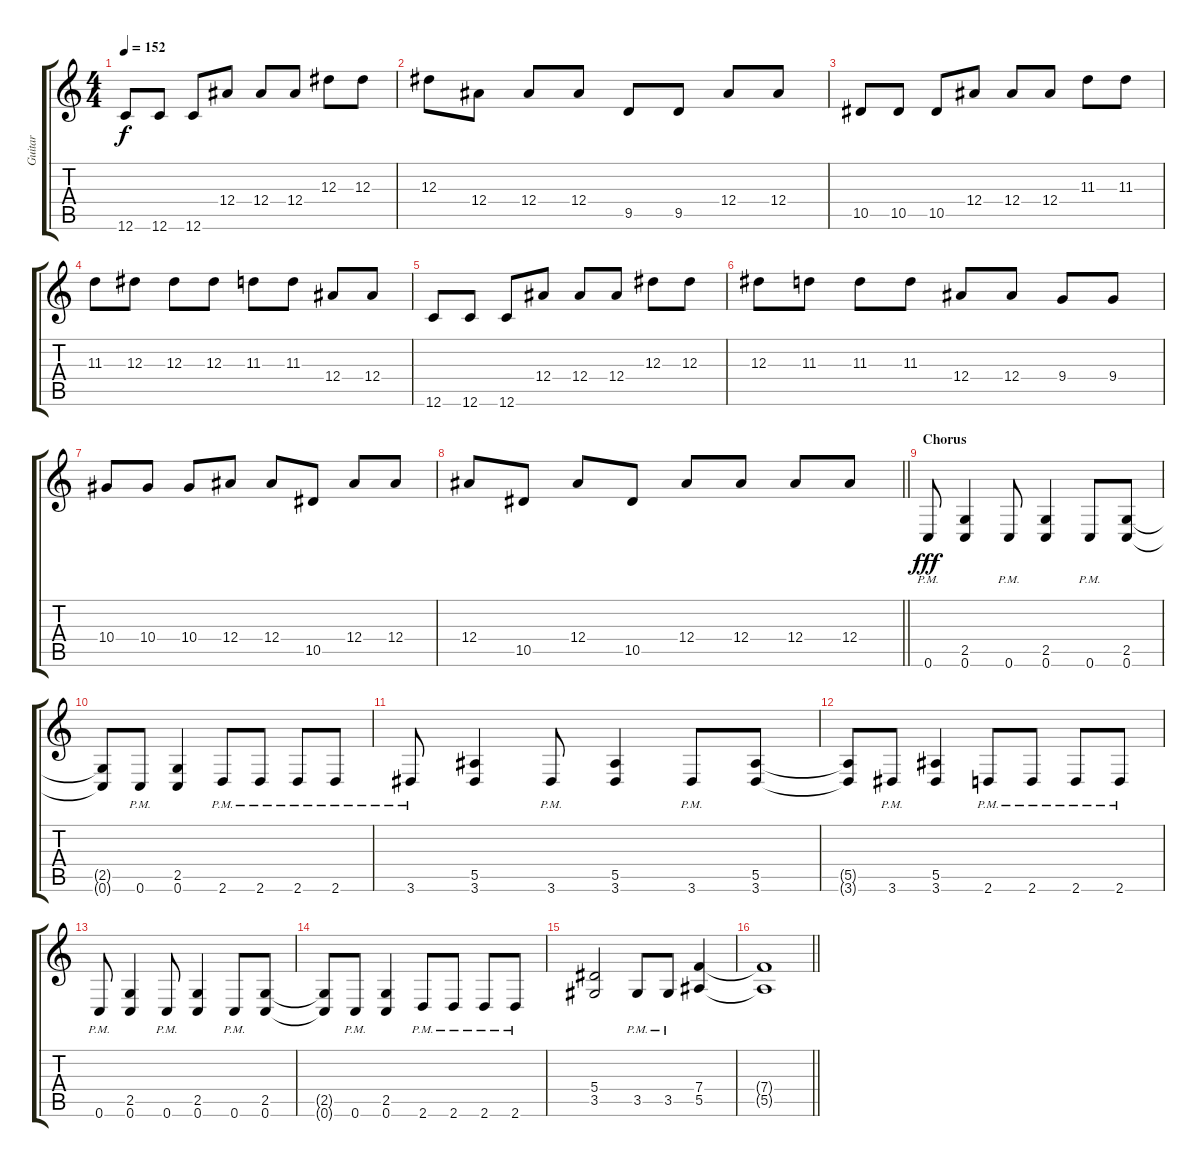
\track ("Guitar" "Guitar") {instrument distortionguitar}
\staff {score tabs}
\tuning (C4 G3 Eb3 Bb2 F2 C2) {hide}
\ts (4 4)
\tempo 152
\clef g2
\ks c
12.6.8{dy f} 12.6.8 12.6.8 12.4.8 12.4.8 12.4.8 12.3.8 12.3.8 |
12.3.8 12.4.8 12.4.8 12.4.8 9.5.8 9.5.8 12.4.8 12.4.8 |
10.5.8 10.5.8 10.5.8 12.4.8 12.4.8 12.4.8 11.3.8 11.3.8 |
11.3.8 12.3.8 12.3.8 12.3.8 11.3.8 11.3.8 12.4.8 12.4.8 |
12.6.8 12.6.8 12.6.8 12.4.8 12.4.8 12.4.8 12.3.8 12.3.8 |
12.3.8 11.3.8 11.3.8 11.3.8 12.4.8 12.4.8 9.4.8 9.4.8 |
10.4.8 10.4.8 10.4.8 12.4.8 12.4.8 10.5.8 12.4.8 12.4.8 |
\barLineRight lightlight
12.4.8 10.5.8 12.4.8 10.5.8 12.4.8 12.4.8 12.4.8 12.4.8 |
\section ("" "Chorus")
0.6{pm}.8{dy fff} (2.5 0.6).4 0.6{pm}.8 (2.5 0.6).4 0.6{pm}.8 (2.5 0.6).8 |
(2.5{t} 0.6{t}).8 0.6{pm}.8 (2.5 0.6).4 2.6{pm}.8 2.6{pm}.8 2.6{pm}.8 2.6{pm}.8 |
3.6{pm}.8 (5.5 3.6).4 3.6{pm}.8 (5.5 3.6).4 3.6{pm}.8 (5.5 3.6).8 |
(5.5{t} 3.6{t}).8 3.6{pm}.8 (5.5 3.6).4 2.6{pm}.8 2.6{pm}.8 2.6{pm}.8 2.6{pm}.8 |
0.6{pm}.8 (2.5 0.6).4 0.6{pm}.8 (2.5 0.6).4 0.6{pm}.8 (2.5 0.6).8 |
(2.5{t} 0.6{t}).8 0.6{pm}.8 (2.5 0.6).4 2.6{pm}.8 2.6{pm}.8 2.6{pm}.8 2.6{pm}.8 |
(5.4 3.5).2 3.5{pm}.8 3.5{pm}.8 (7.4 5.5).4 |
\barLineRight lightlight
(7.4{t} 5.5{t}).1
